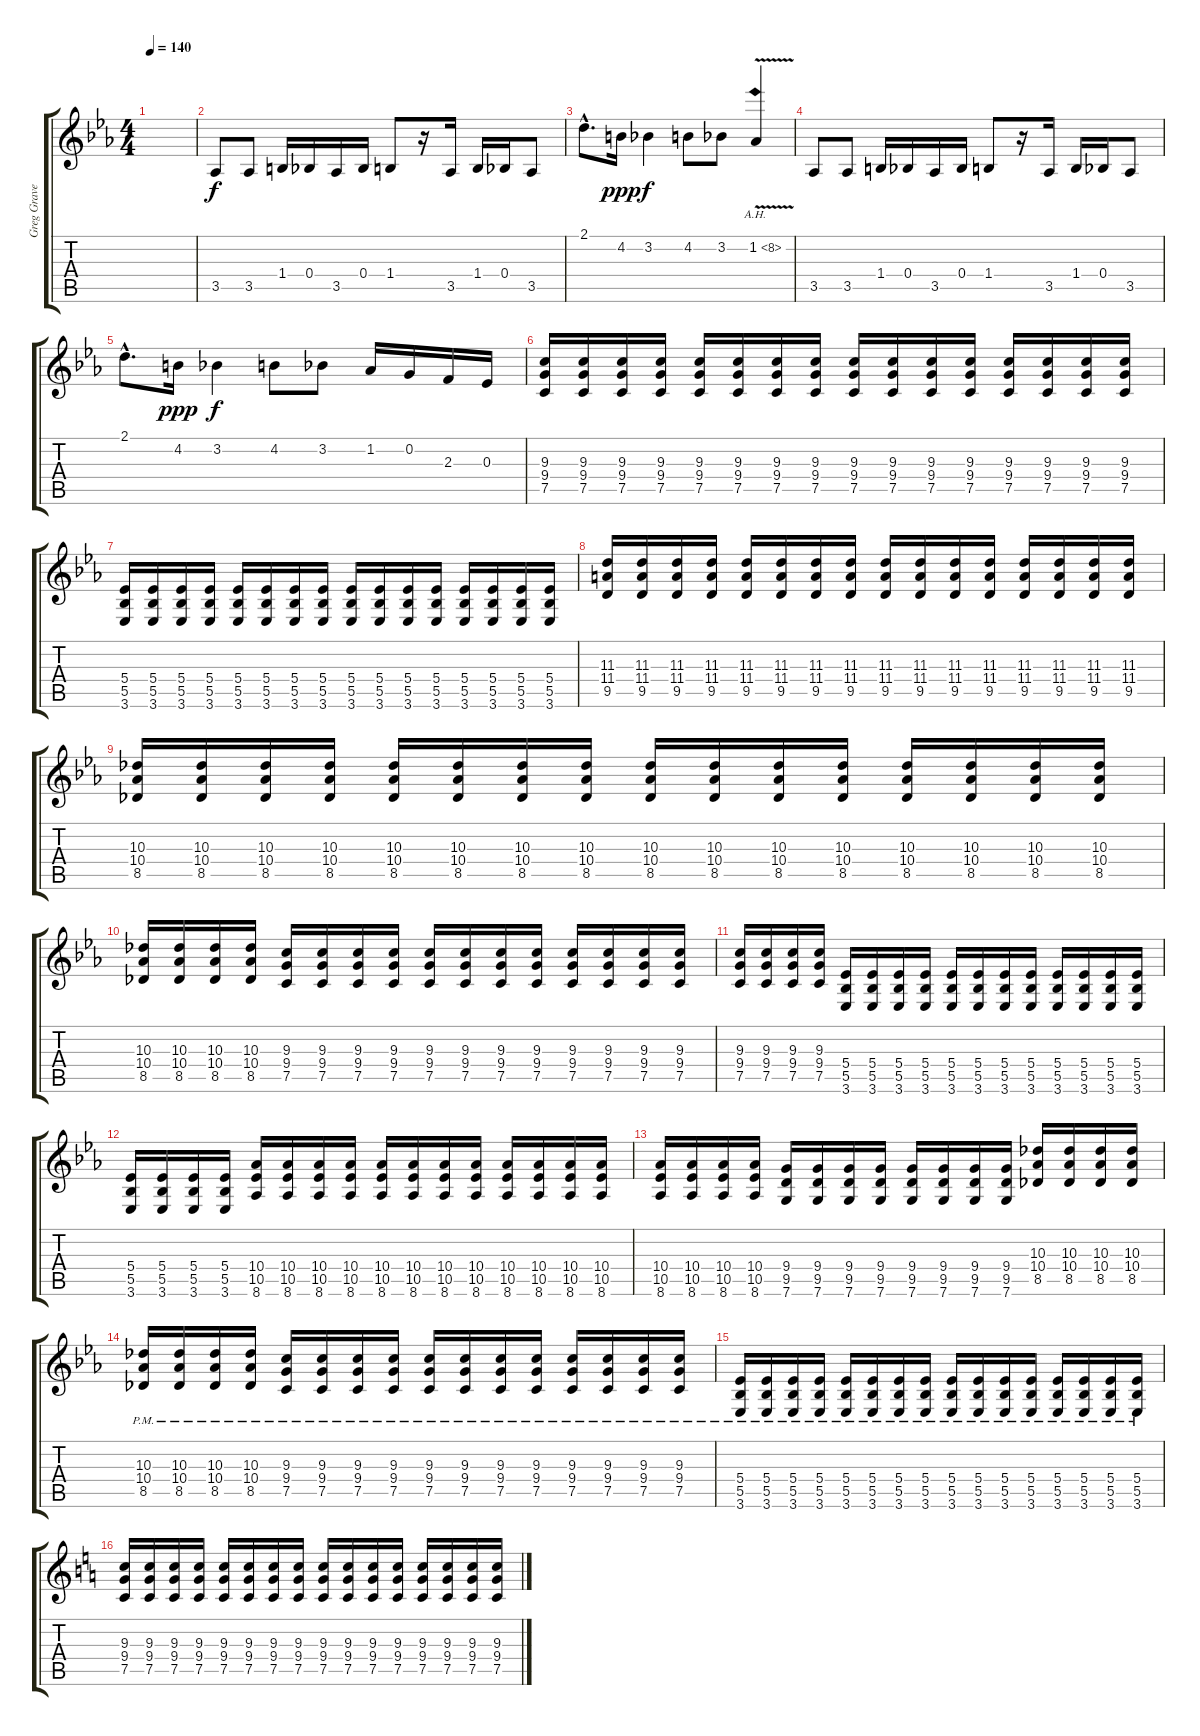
\track ("Greg Gravedigger (Guitar 2)" "Greg Grave") {instrument overdrivenguitar}
\staff {score tabs}
\tuning (C4 G3 Eb3 Bb2 F2 C2) {hide}
\ts (4 4)
\tempo 140
\clef g2
\ks eb
|
3.5.8 3.5.8 1.4.16 0.4.16 3.5.16 0.4.16 1.4.8 r.16 3.5.16 1.4.16 0.4.16 3.5.8 |
2.1{hac}.8{d} 4.2.16{dy ppp} 3.2.4{dy f} 4.2.8 3.2.8 1.2{ah 7 v}.4 |
3.5.8 3.5.8 1.4.16 0.4.16 3.5.16 0.4.16 1.4.8 r.16 3.5.16 1.4.16 0.4.16 3.5.8 |
2.1{hac}.8{d} 4.2.16{dy ppp} 3.2.4{dy f} 4.2.8 3.2.8 1.2.16 0.2.16 2.3.16 0.3.16 |
(9.3 9.4 7.5).16 (9.3 9.4 7.5).16 (9.3 9.4 7.5).16 (9.3 9.4 7.5).16 (9.3 9.4 7.5).16 (9.3 9.4 7.5).16 (9.3 9.4 7.5).16 (9.3 9.4 7.5).16 (9.3 9.4 7.5).16 (9.3 9.4 7.5).16 (9.3 9.4 7.5).16 (9.3 9.4 7.5).16 (9.3 9.4 7.5).16 (9.3 9.4 7.5).16 (9.3 9.4 7.5).16 (9.3 9.4 7.5).16 |
(5.4 5.5 3.6).16 (5.4 5.5 3.6).16 (5.4 5.5 3.6).16 (5.4 5.5 3.6).16 (5.4 5.5 3.6).16 (5.4 5.5 3.6).16 (5.4 5.5 3.6).16 (5.4 5.5 3.6).16 (5.4 5.5 3.6).16 (5.4 5.5 3.6).16 (5.4 5.5 3.6).16 (5.4 5.5 3.6).16 (5.4 5.5 3.6).16 (5.4 5.5 3.6).16 (5.4 5.5 3.6).16 (5.4 5.5 3.6).16 |
(11.3 11.4 9.5).16 (11.3 11.4 9.5).16 (11.3 11.4 9.5).16 (11.3 11.4 9.5).16 (11.3 11.4 9.5).16 (11.3 11.4 9.5).16 (11.3 11.4 9.5).16 (11.3 11.4 9.5).16 (11.3 11.4 9.5).16 (11.3 11.4 9.5).16 (11.3 11.4 9.5).16 (11.3 11.4 9.5).16 (11.3 11.4 9.5).16 (11.3 11.4 9.5).16 (11.3 11.4 9.5).16 (11.3 11.4 9.5).16 |
(10.3 10.4 8.5).16 (10.3 10.4 8.5).16 (10.3 10.4 8.5).16 (10.3 10.4 8.5).16 (10.3 10.4 8.5).16 (10.3 10.4 8.5).16 (10.3 10.4 8.5).16 (10.3 10.4 8.5).16 (10.3 10.4 8.5).16 (10.3 10.4 8.5).16 (10.3 10.4 8.5).16 (10.3 10.4 8.5).16 (10.3 10.4 8.5).16 (10.3 10.4 8.5).16 (10.3 10.4 8.5).16 (10.3 10.4 8.5).16 |
(10.3 10.4 8.5).16 (10.3 10.4 8.5).16 (10.3 10.4 8.5).16 (10.3 10.4 8.5).16 (9.3 9.4 7.5).16 (9.3 9.4 7.5).16 (9.3 9.4 7.5).16 (9.3 9.4 7.5).16 (9.3 9.4 7.5).16 (9.3 9.4 7.5).16 (9.3 9.4 7.5).16 (9.3 9.4 7.5).16 (9.3 9.4 7.5).16 (9.3 9.4 7.5).16 (9.3 9.4 7.5).16 (9.3 9.4 7.5).16 |
(9.3 9.4 7.5).16 (9.3 9.4 7.5).16 (9.3 9.4 7.5).16 (9.3 9.4 7.5).16 (5.4 5.5 3.6).16 (5.4 5.5 3.6).16 (5.4 5.5 3.6).16 (5.4 5.5 3.6).16 (5.4 5.5 3.6).16 (5.4 5.5 3.6).16 (5.4 5.5 3.6).16 (5.4 5.5 3.6).16 (5.4 5.5 3.6).16 (5.4 5.5 3.6).16 (5.4 5.5 3.6).16 (5.4 5.5 3.6).16 |
(5.4 5.5 3.6).16 (5.4 5.5 3.6).16 (5.4 5.5 3.6).16 (5.4 5.5 3.6).16 (10.4 10.5 8.6).16 (10.4 10.5 8.6).16 (10.4 10.5 8.6).16 (10.4 10.5 8.6).16 (10.4 10.5 8.6).16 (10.4 10.5 8.6).16 (10.4 10.5 8.6).16 (10.4 10.5 8.6).16 (10.4 10.5 8.6).16 (10.4 10.5 8.6).16 (10.4 10.5 8.6).16 (10.4 10.5 8.6).16 |
(10.4 10.5 8.6).16 (10.4 10.5 8.6).16 (10.4 10.5 8.6).16 (10.4 10.5 8.6).16 (9.4 9.5 7.6).16 (9.4 9.5 7.6).16 (9.4 9.5 7.6).16 (9.4 9.5 7.6).16 (9.4 9.5 7.6).16 (9.4 9.5 7.6).16 (9.4 9.5 7.6).16 (9.4 9.5 7.6).16 (10.3 10.4 8.5).16 (10.3 10.4 8.5).16 (10.3 10.4 8.5).16 (10.3 10.4 8.5).16 |
(10.3{pm} 10.4{pm} 8.5{pm}).16 (10.3{pm} 10.4{pm} 8.5{pm}).16 (10.3{pm} 10.4{pm} 8.5{pm}).16 (10.3{pm} 10.4{pm} 8.5{pm}).16 (9.3{pm} 9.4{pm} 7.5{pm}).16 (9.3{pm} 9.4{pm} 7.5{pm}).16 (9.3{pm} 9.4{pm} 7.5{pm}).16 (9.3{pm} 9.4{pm} 7.5{pm}).16 (9.3{pm} 9.4{pm} 7.5{pm}).16 (9.3{pm} 9.4{pm} 7.5{pm}).16 (9.3{pm} 9.4{pm} 7.5{pm}).16 (9.3{pm} 9.4{pm} 7.5{pm}).16 (9.3{pm} 9.4{pm} 7.5{pm}).16 (9.3{pm} 9.4{pm} 7.5{pm}).16 (9.3{pm} 9.4{pm} 7.5{pm}).16 (9.3{pm} 9.4{pm} 7.5{pm}).16 |
(5.4{pm} 5.5{pm} 3.6{pm}).16 (5.4{pm} 5.5{pm} 3.6{pm}).16 (5.4{pm} 5.5{pm} 3.6{pm}).16 (5.4{pm} 5.5{pm} 3.6{pm}).16 (5.4{pm} 5.5{pm} 3.6{pm}).16 (5.4{pm} 5.5{pm} 3.6{pm}).16 (5.4{pm} 5.5{pm} 3.6{pm}).16 (5.4{pm} 5.5{pm} 3.6{pm}).16 (5.4{pm} 5.5{pm} 3.6{pm}).16 (5.4{pm} 5.5{pm} 3.6{pm}).16 (5.4{pm} 5.5{pm} 3.6{pm}).16 (5.4{pm} 5.5{pm} 3.6{pm}).16 (5.4{pm} 5.5{pm} 3.6{pm}).16 (5.4{pm} 5.5{pm} 3.6{pm}).16 (5.4{pm} 5.5{pm} 3.6{pm}).16 (5.4{pm} 5.5{pm} 3.6{pm}).16 |
\ks c
(9.3 9.4 7.5).16 (9.3 9.4 7.5).16 (9.3 9.4 7.5).16 (9.3 9.4 7.5).16 (9.3 9.4 7.5).16 (9.3 9.4 7.5).16 (9.3 9.4 7.5).16 (9.3 9.4 7.5).16 (9.3 9.4 7.5).16 (9.3 9.4 7.5).16 (9.3 9.4 7.5).16 (9.3 9.4 7.5).16 (9.3 9.4 7.5).16 (9.3 9.4 7.5).16 (9.3 9.4 7.5).16 (9.3 9.4 7.5).16
